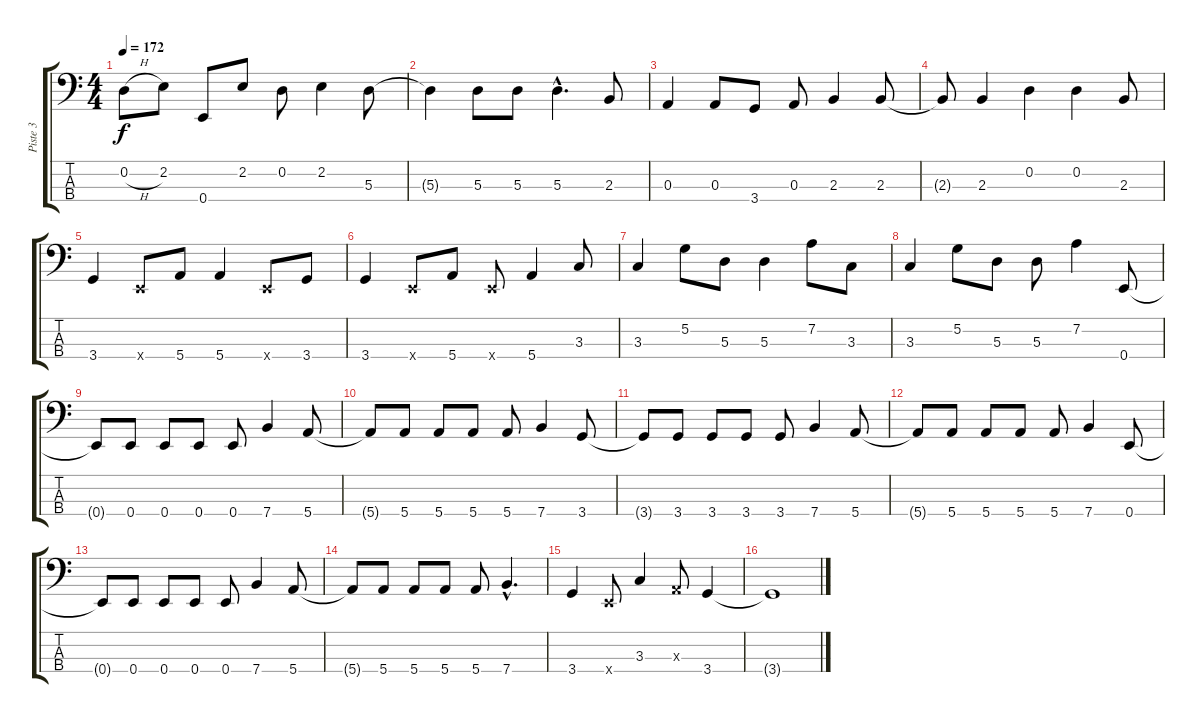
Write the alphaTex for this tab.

\track ("Piste 3" "Piste 3") {instrument electricbasspick}
\staff {score tabs}
\tuning (G2 D2 A1 E1) {hide}
\ts (4 4)
\tempo 172
\clef f4
\ks c
0.2{h}.8{dy f} 2.2.8 0.4.8 2.2.8 0.2.8 2.2.4 5.3.8 |
5.3{t}.4 5.3.8 5.3.8 5.3{hac}.4{d} 2.3.8 |
0.3.4 0.3.8 3.4.8 0.3.8 2.3.4 2.3.8 |
2.3{t}.8 2.3.4 0.2.4 0.2.4 2.3.8 |
3.4.4 0.4{x}.8 5.4.8 5.4.4 0.4{x}.8 3.4.8 |
3.4.4 0.4{x}.8 5.4.8 0.4{x}.8 5.4.4 3.3.8 |
3.3.4 5.2.8 5.3.8 5.3.4 7.2.8 3.3.8 |
3.3.4 5.2.8 5.3.8 5.3.8 7.2.4 0.4.8 |
0.4{t}.8 0.4.8 0.4.8 0.4.8 0.4.8 7.4.4 5.4.8 |
5.4{t}.8 5.4.8 5.4.8 5.4.8 5.4.8 7.4.4 3.4.8 |
3.4{t}.8 3.4.8 3.4.8 3.4.8 3.4.8 7.4.4 5.4.8 |
5.4{t}.8 5.4.8 5.4.8 5.4.8 5.4.8 7.4.4 0.4.8 |
0.4{t}.8 0.4.8 0.4.8 0.4.8 0.4.8 7.4.4 5.4.8 |
5.4{t}.8 5.4.8 5.4.8 5.4.8 5.4.8 7.4{hac}.4{d} |
3.4.4 0.4{x}.8 3.3.4 0.3{x}.8 3.4.4 |
3.4{t}.1
